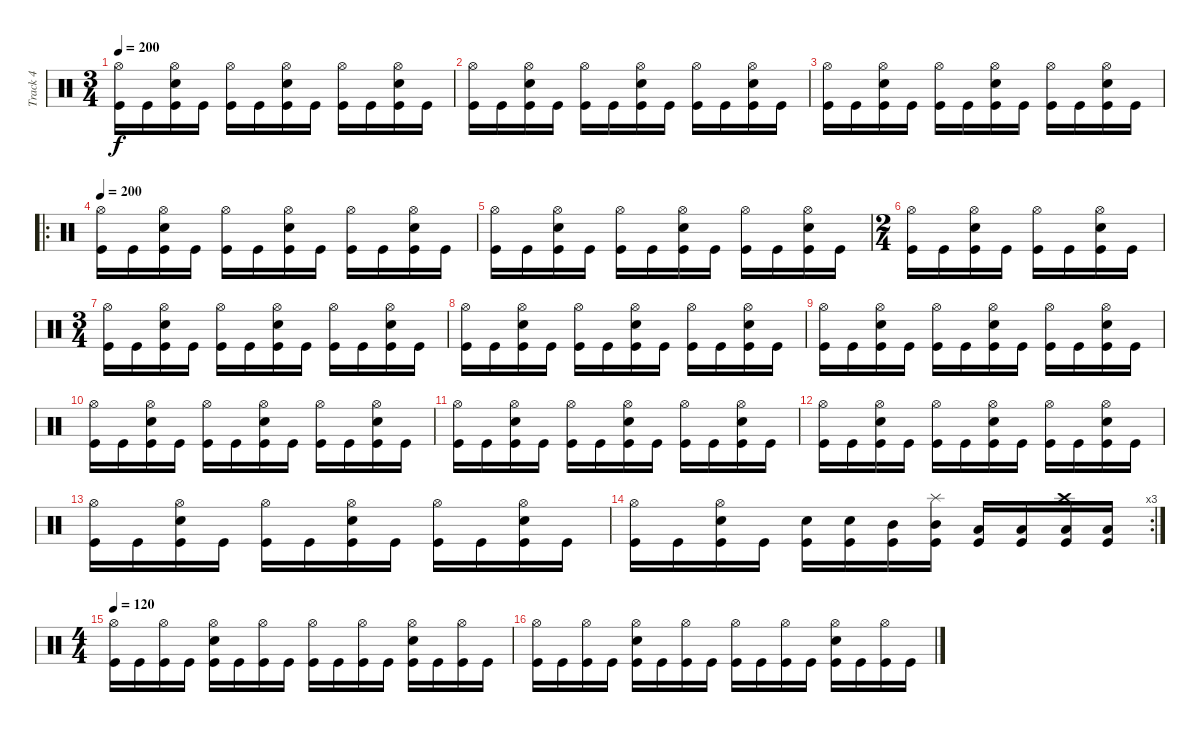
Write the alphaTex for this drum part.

\track ("Track 4" "Track 4") {instrument percussion}
\staff {score}
\articulation defaults
\ts (3 4)
\tempo 200
\clef neutral
\ks c
("Hi-Hat (open)" "Kick (hit)").16{dy f} "Kick (hit)".16 ("Hi-Hat (open)" "Snare (hit) 2" "Kick (hit)").16 "Kick (hit)".16 ("Hi-Hat (open)" "Kick (hit)").16 "Kick (hit)".16 ("Hi-Hat (open)" "Snare (hit) 2" "Kick (hit)").16 "Kick (hit)".16 ("Hi-Hat (open)" "Kick (hit)").16 "Kick (hit)".16 ("Hi-Hat (open)" "Snare (hit) 2" "Kick (hit)").16 "Kick (hit)".16 |
("Hi-Hat (open)" "Kick (hit)").16 "Kick (hit)".16 ("Hi-Hat (open)" "Snare (hit) 2" "Kick (hit)").16 "Kick (hit)".16 ("Hi-Hat (open)" "Kick (hit)").16 "Kick (hit)".16 ("Hi-Hat (open)" "Snare (hit) 2" "Kick (hit)").16 "Kick (hit)".16 ("Hi-Hat (open)" "Kick (hit)").16 "Kick (hit)".16 ("Hi-Hat (open)" "Snare (hit) 2" "Kick (hit)").16 "Kick (hit)".16 |
("Hi-Hat (open)" "Kick (hit)").16 "Kick (hit)".16 ("Hi-Hat (open)" "Snare (hit) 2" "Kick (hit)").16 "Kick (hit)".16 ("Hi-Hat (open)" "Kick (hit)").16 "Kick (hit)".16 ("Hi-Hat (open)" "Snare (hit) 2" "Kick (hit)").16 "Kick (hit)".16 ("Hi-Hat (open)" "Kick (hit)").16 "Kick (hit)".16 ("Hi-Hat (open)" "Snare (hit) 2" "Kick (hit)").16 "Kick (hit)".16 |
\ro
\tempo 200
("Hi-Hat (open)" "Kick (hit)").16 "Kick (hit)".16 ("Hi-Hat (open)" "Snare (hit) 2" "Kick (hit)").16 "Kick (hit)".16 ("Hi-Hat (open)" "Kick (hit)").16 "Kick (hit)".16 ("Hi-Hat (open)" "Snare (hit) 2" "Kick (hit)").16 "Kick (hit)".16 ("Hi-Hat (open)" "Kick (hit)").16 "Kick (hit)".16 ("Hi-Hat (open)" "Snare (hit) 2" "Kick (hit)").16 "Kick (hit)".16 |
("Hi-Hat (open)" "Kick (hit)").16 "Kick (hit)".16 ("Hi-Hat (open)" "Snare (hit) 2" "Kick (hit)").16 "Kick (hit)".16 ("Hi-Hat (open)" "Kick (hit)").16 "Kick (hit)".16 ("Hi-Hat (open)" "Snare (hit) 2" "Kick (hit)").16 "Kick (hit)".16 ("Hi-Hat (open)" "Kick (hit)").16 "Kick (hit)".16 ("Hi-Hat (open)" "Snare (hit) 2" "Kick (hit)").16 "Kick (hit)".16 |
\ts (2 4)
("Hi-Hat (open)" "Kick (hit)").16 "Kick (hit)".16 ("Hi-Hat (open)" "Snare (hit) 2" "Kick (hit)").16 "Kick (hit)".16 ("Hi-Hat (open)" "Kick (hit)").16 "Kick (hit)".16 ("Hi-Hat (open)" "Snare (hit) 2" "Kick (hit)").16 "Kick (hit)".16 |
\ts (3 4)
("Hi-Hat (open)" "Kick (hit)").16 "Kick (hit)".16 ("Hi-Hat (open)" "Snare (hit) 2" "Kick (hit)").16 "Kick (hit)".16 ("Hi-Hat (open)" "Kick (hit)").16 "Kick (hit)".16 ("Hi-Hat (open)" "Snare (hit) 2" "Kick (hit)").16 "Kick (hit)".16 ("Hi-Hat (open)" "Kick (hit)").16 "Kick (hit)".16 ("Hi-Hat (open)" "Snare (hit) 2" "Kick (hit)").16 "Kick (hit)".16 |
("Hi-Hat (open)" "Kick (hit)").16 "Kick (hit)".16 ("Hi-Hat (open)" "Snare (hit) 2" "Kick (hit)").16 "Kick (hit)".16 ("Hi-Hat (open)" "Kick (hit)").16 "Kick (hit)".16 ("Hi-Hat (open)" "Snare (hit) 2" "Kick (hit)").16 "Kick (hit)".16 ("Hi-Hat (open)" "Kick (hit)").16 "Kick (hit)".16 ("Hi-Hat (open)" "Snare (hit) 2" "Kick (hit)").16 "Kick (hit)".16 |
("Hi-Hat (open)" "Kick (hit)").16 "Kick (hit)".16 ("Hi-Hat (open)" "Snare (hit) 2" "Kick (hit)").16 "Kick (hit)".16 ("Hi-Hat (open)" "Kick (hit)").16 "Kick (hit)".16 ("Hi-Hat (open)" "Snare (hit) 2" "Kick (hit)").16 "Kick (hit)".16 ("Hi-Hat (open)" "Kick (hit)").16 "Kick (hit)".16 ("Hi-Hat (open)" "Snare (hit) 2" "Kick (hit)").16 "Kick (hit)".16 |
("Hi-Hat (open)" "Kick (hit)").16 "Kick (hit)".16 ("Hi-Hat (open)" "Snare (hit) 2" "Kick (hit)").16 "Kick (hit)".16 ("Hi-Hat (open)" "Kick (hit)").16 "Kick (hit)".16 ("Hi-Hat (open)" "Snare (hit) 2" "Kick (hit)").16 "Kick (hit)".16 ("Hi-Hat (open)" "Kick (hit)").16 "Kick (hit)".16 ("Hi-Hat (open)" "Snare (hit) 2" "Kick (hit)").16 "Kick (hit)".16 |
("Hi-Hat (open)" "Kick (hit)").16 "Kick (hit)".16 ("Hi-Hat (open)" "Snare (hit) 2" "Kick (hit)").16 "Kick (hit)".16 ("Hi-Hat (open)" "Kick (hit)").16 "Kick (hit)".16 ("Hi-Hat (open)" "Snare (hit) 2" "Kick (hit)").16 "Kick (hit)".16 ("Hi-Hat (open)" "Kick (hit)").16 "Kick (hit)".16 ("Hi-Hat (open)" "Snare (hit) 2" "Kick (hit)").16 "Kick (hit)".16 |
("Hi-Hat (open)" "Kick (hit)").16 "Kick (hit)".16 ("Hi-Hat (open)" "Snare (hit) 2" "Kick (hit)").16 "Kick (hit)".16 ("Hi-Hat (open)" "Kick (hit)").16 "Kick (hit)".16 ("Hi-Hat (open)" "Snare (hit) 2" "Kick (hit)").16 "Kick (hit)".16 ("Hi-Hat (open)" "Kick (hit)").16 "Kick (hit)".16 ("Hi-Hat (open)" "Snare (hit) 2" "Kick (hit)").16 "Kick (hit)".16 |
("Hi-Hat (open)" "Kick (hit)").16 "Kick (hit)".16 ("Hi-Hat (open)" "Snare (hit) 2" "Kick (hit)").16 "Kick (hit)".16 ("Hi-Hat (open)" "Kick (hit)").16 "Kick (hit)".16 ("Hi-Hat (open)" "Snare (hit) 2" "Kick (hit)").16 "Kick (hit)".16 ("Hi-Hat (open)" "Kick (hit)").16 "Kick (hit)".16 ("Hi-Hat (open)" "Snare (hit) 2" "Kick (hit)").16 "Kick (hit)".16 |
\rc 3
("Hi-Hat (open)" "Kick (hit)").16 "Kick (hit)".16 ("Hi-Hat (open)" "Snare (hit) 2" "Kick (hit)").16 "Kick (hit)".16 ("Snare (hit) 2" "Kick (hit)").16 ("Snare (hit) 2" "Kick (hit)").16 ("Mid Tom (hit)" "Kick (hit)").16 ("Splash (hit)" "Mid Tom (hit)" "Kick (hit)").16 ("Low Tom (hit)" "Kick (hit)").16 ("Low Tom (hit)" "Kick (hit)").16 ("Crash high (hit)" "Low Floor Tom (hit)" "Kick (hit)").16 ("Low Floor Tom (hit)" "Kick (hit)").16 |
\ts (4 4)
\tempo 120
("Hi-Hat (open)" "Kick (hit)").16 "Kick (hit)".16 ("Hi-Hat (open)" "Kick (hit)").16 "Kick (hit)".16 ("Hi-Hat (open)" "Snare (hit) 2" "Kick (hit)").16 "Kick (hit)".16 ("Hi-Hat (open)" "Kick (hit)").16 "Kick (hit)".16 ("Hi-Hat (open)" "Kick (hit)").16 "Kick (hit)".16 ("Hi-Hat (open)" "Kick (hit)").16 "Kick (hit)".16 ("Hi-Hat (open)" "Snare (hit) 2" "Kick (hit)").16 "Kick (hit)".16 ("Hi-Hat (open)" "Kick (hit)").16 "Kick (hit)".16 |
("Hi-Hat (open)" "Kick (hit)").16 "Kick (hit)".16 ("Hi-Hat (open)" "Kick (hit)").16 "Kick (hit)".16 ("Hi-Hat (open)" "Snare (hit) 2" "Kick (hit)").16 "Kick (hit)".16 ("Hi-Hat (open)" "Kick (hit)").16 "Kick (hit)".16 ("Hi-Hat (open)" "Kick (hit)").16 "Kick (hit)".16 ("Hi-Hat (open)" "Kick (hit)").16 "Kick (hit)".16 ("Hi-Hat (open)" "Snare (hit) 2" "Kick (hit)").16 "Kick (hit)".16 ("Hi-Hat (open)" "Kick (hit)").16 "Kick (hit)".16
